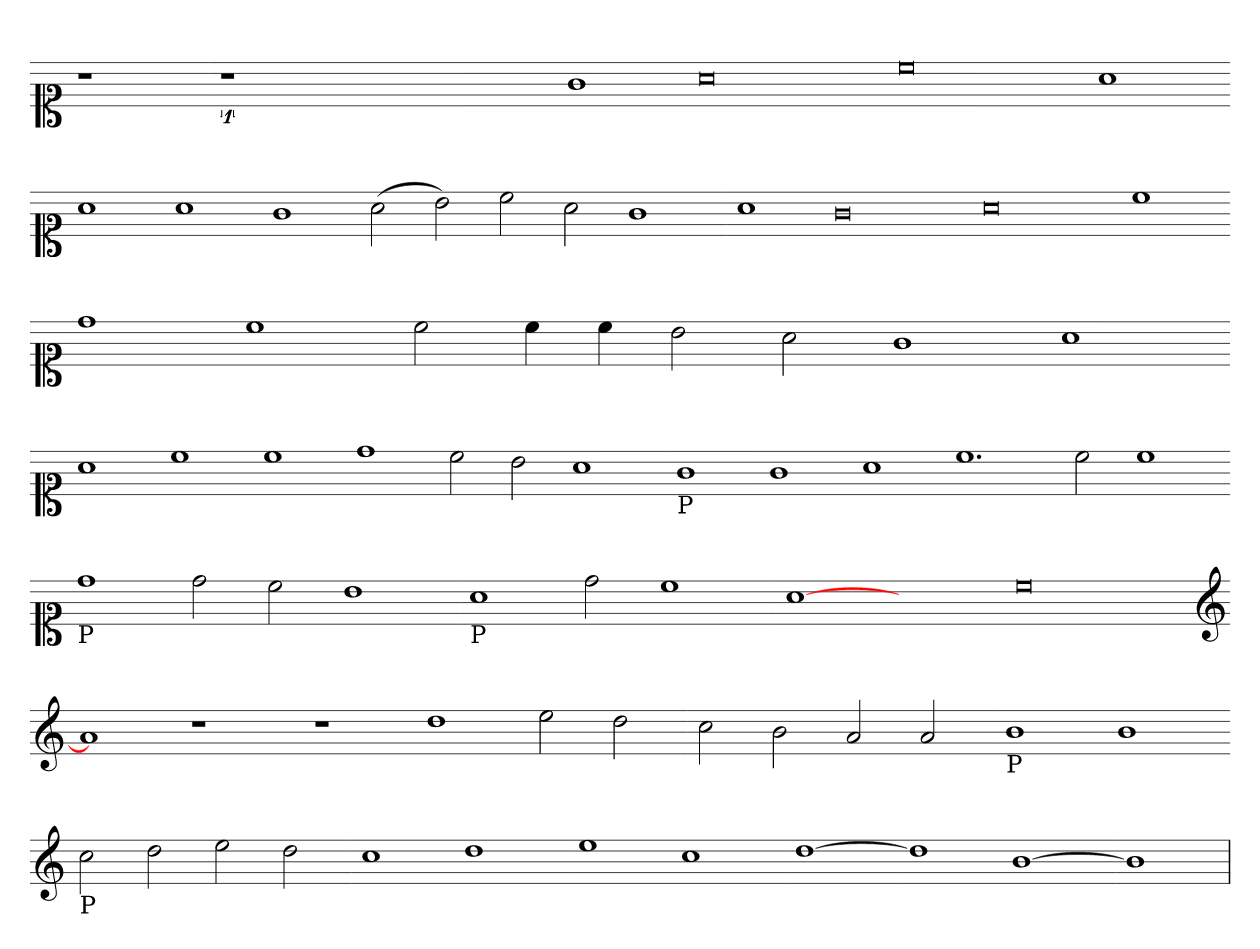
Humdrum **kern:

**kern
*part1
*staff1
*clefC1
*k[]
=
1r
=-
1%5r
1g
0a
0cc
1a
=-
1a
1a
1g
(2a
2b)
2cc
2a
1g
=-
1a
0g
0a
1cc
=-
1dd
1cc
2cc
4cc
4cc
2b
2a
1g
1a
=-
1a
1cc
1cc
1dd
2cc
2b
1a
=-
!LO:TX:b:t=P
1g
1g
1a
1.cc
2cc
1cc
=-
!LO:TX:b:t=P
1dd
2dd
2cc
1b
=-
!LO:TX:b:t=P
1a
2dd
1cc
=-
[1a
1ryy
0cc
=-
*clefG2
1a]
1r
=-
1r
1dd
2ee
2dd
=-
2cc
2b
2a
2a
=-
!LO:TX:b:t=P
1b
1b
=-
!LO:TX:b:t=P
2cc
2dd
2ee
2dd
=-
1cc
1dd
=-
1ee
1cc
=-
[1dd
=-
1dd]
[1b
=1-
1b]
=
*-
